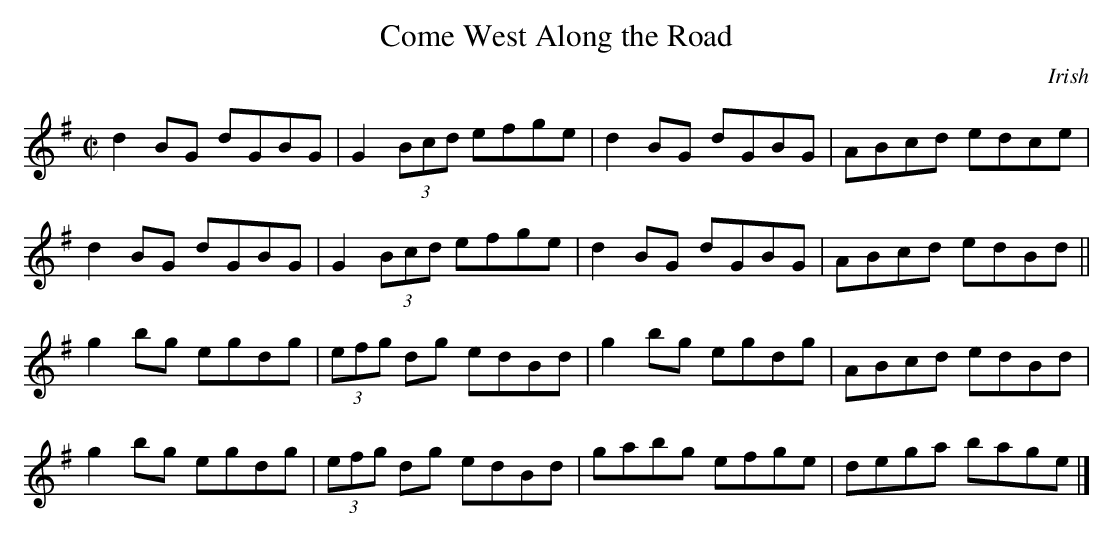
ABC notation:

X:1
T:Come West Along the Road
M:C|
K:G
d2 BG dGBG | G2 (3Bcd efge | d2 BG dGBG | ABcd edce |
d2 BG dGBG | G2 (3Bcd efge | d2 BG dGBG | ABcd edBd ||
g2 bg egdg | (3efg dg edBd | g2 bg egdg | ABcd edBd |
g2 bg egdg | (3efg dg edBd | gabg efge | dega bage |]
